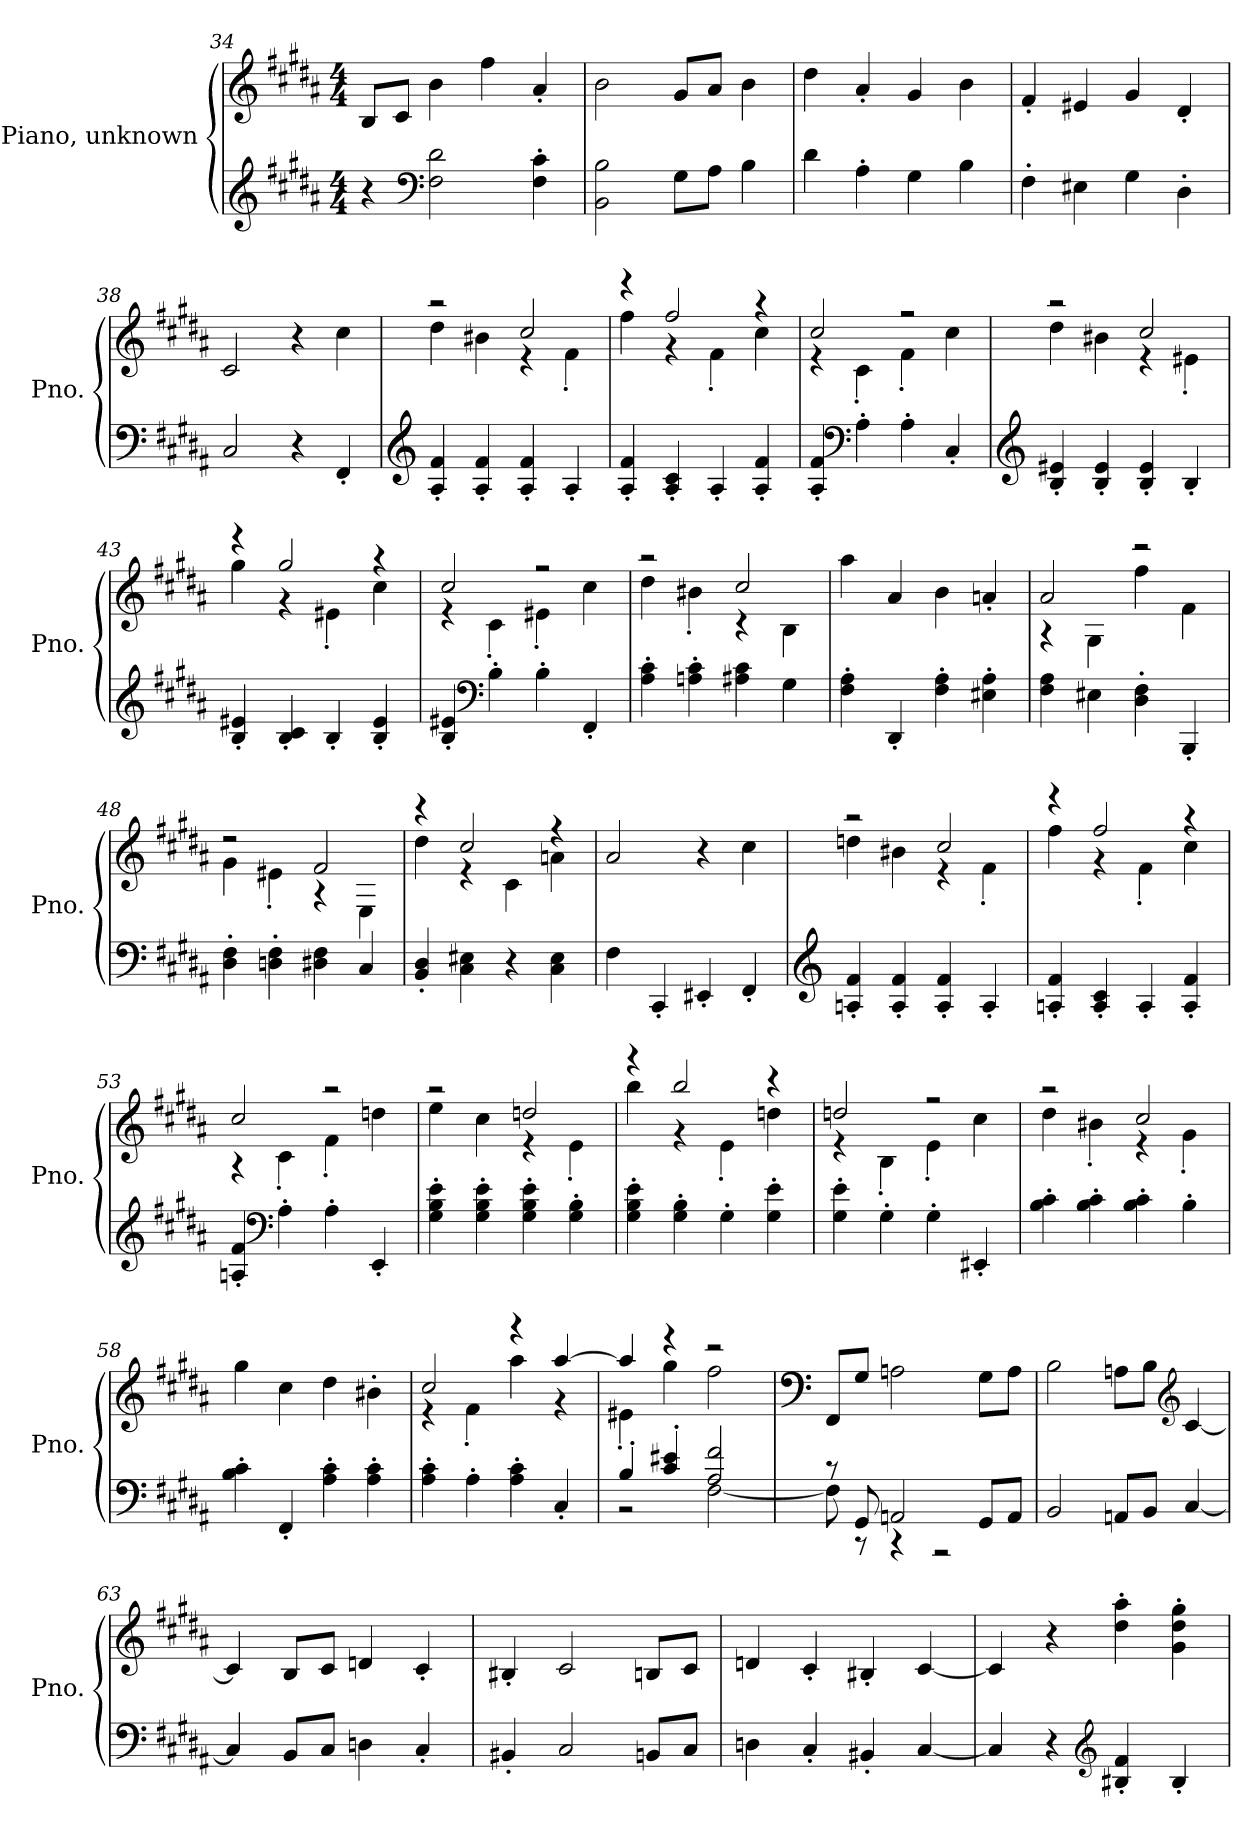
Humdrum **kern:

**kern	**kern
*part1	*part1
*staff2	*staff1
*I"Piano, unknown	*
*I'Pno.	*
*clefG2	*clefG2
*k[f#c#g#d#a#]	*k[f#c#g#d#a#]
*M4/4	*M4/4
=34	=34
4r	8B/L
.	8c#/J
*clefF4	*
2F#\ 2d#\	4b\
.	4ff#\
4F#\' 4c#\'	4a#'/
=35	=35
2BB\ 2B\	2b\
8G#\L	8g#/L
8A#\J	8a#/J
4B\	4b\
=36	=36
4d#\	4dd#\
4A#'\	4a#'/
4G#\	4g#/
4B\	4b\
=37	=37
4F#'\	4f#'/
4E#X\	4e#X/
4G#\	4g#/
4D#'\	4d#'/
=38	=38
2C#/	2c#/
4r	4r
4FF#'/	4cc#\
=39	=39
*clefG2	*
*	*^
4A#/' 4f#/'	2r	4dd#\
4A#/' 4f#/'	.	4b#X\
4A#/' 4f#/'	2cc#/	4r
4A#'/	.	4f#'\
!!LO:PB:g=z	!!
=40	=40	=40
4A#/' 4f#/'	4r	4ff#\
4A#/' 4c#/'	2ff#/	4r
4A#'/	.	4f#'\
4A#/' 4f#/'	4r	4cc#\
=41	=41	=41
4A#/' 4f#/'	2cc#/	4r
*clefF4	*	*
4A#'\	.	4c#'\
4A#'\	2r	4f#'\
4C#'/	.	4cc#\
=42	=42	=42
*clefG2	*	*
4B/' 4e#X/'	2r	4dd#\
4B/' 4e#/'	.	4b#X\
4B/' 4e#/'	2cc#/	4r
4B'/	.	4e#X'\
=43	=43	=43
4B/' 4e#X/'	4r	4gg#\
4B/' 4c#/'	2gg#/	4r
4B'/	.	4e#X'\
4B/' 4e#/'	4r	4cc#\
=44	=44	=44
4B/' 4e#X/'	2cc#/	4r
*clefF4	*	*
4B'\	.	4c#'\
4B'\	2r	4e#X'\
4FF#'/	.	4cc#\
!!LO:LB:g=z	!!
=45	=45	=45
4A#\' 4c#\'	2r	4dd#\
4An\' 4c#\'	.	4b#X'\
4A#X\ 4c#\	2cc#/	4r
4G#\	.	4B\
*	*v	*v
=46	=46
4F#\' 4A#\'	4aa#\
4DD#'/	4a#/
4F#\' 4A#\'	4b\
4E#X\' 4A#\'	4an'/
=47	=47
*	*^
4F#\ 4A#\	2a#/	4r
4E#X\	.	4G#\
4D#\' 4F#\'	2r	4ff#\
4BBB'/	.	4f#\
=48	=48	=48
4D#\' 4F#\'	2r	4g#\
4Dn\' 4F#\'	.	4e#X'\
4D#X\ 4F#\	2f#/	4r
4C#/	.	4E\
=49	=49	=49
4BB/' 4D#/'	4r	4dd#\
4C#\ 4E#X\	2cc#/	4r
4r	.	4c#\
4C#\ 4E#\	4r	4an\
*	*v	*v
=50	=50
4F#\	2a#/
4CC#'/	.
4EE#X'/	4r
4FF#'/	4cc#\
!!LO:LB:g=z
=51	=51
*clefG2	*
*	*^
4An/' 4f#/'	2r	4ddn\
4A/' 4f#/'	.	4b#X\
4A/' 4f#/'	2cc#/	4r
4A'/	.	4f#'\
=52	=52	=52
4An/' 4f#/'	4r	4ff#\
4A/' 4c#/'	2ff#/	4r
4A'/	.	4f#'\
4A/' 4f#/'	4r	4cc#\
=53	=53	=53
4An/' 4f#/'	2cc#/	4r
*clefF4	*	*
4A'\	.	4c#'\
4A'\	2r	4f#'\
4EE'/	.	4ddn\
=54	=54	=54
4G#\' 4B\' 4e\'	2r	4ee\
4G#\' 4B\' 4e\'	.	4cc#\
4G#\' 4B\' 4e\'	2ddn/	4r
4G#\' 4B\'	.	4e'\
=55	=55	=55
4G#\' 4B\' 4e\'	4r	4bb\
4G#\' 4B\'	2bb/	4r
4G#'\	.	4e'\
4G#\' 4e\'	4r	4ddn\
=56	=56	=56
4G#\' 4e\'	2ddn/	4r
4G#'\	.	4B'\
4G#'\	2r	4e'\
4EE#X'/	.	4cc#\
!!LO:LB:g=z	!!
=57	=57	=57
4B\' 4c#\'	2r	4dd#\
4B\' 4c#\'	.	4b#X'\
4B\' 4c#\'	2cc#/	4r
4B'\	.	4g#'\
*	*v	*v
=58	=58
4B\' 4c#\'	4gg#\
4FF#'/	4cc#\
4A#\' 4c#\'	4dd#\
4A#\' 4c#\'	4b#X'\
=59	=59
*	*^
4A#\' 4c#\'	2cc#/	4r
4A#'\	.	4f#'\
4A#\' 4c#\'	4r	4aa#\
4C#'/	[4aa#/	4r
=60	=60	=60
*^	*	*
4B'/	2r	4aa#/]	4e#X'\
4c#/' 4e#X/'	.	4r	4gg#\
2A#/ 2f#/	[2F#\	2r	2ff#\
*	*	*v	*v
=61	=61	=61
*	*	*clefF4
8r	8F#\]	8FF#/L
8GG#/	8r	8G#/J
2AAn/	4r	2An\
.	2r	.
8GG#/L	.	8G#\L
8AA/J	.	8A\J
*v	*v	*
=62	=62
2BB/	2B\
8AAn/L	8An\L
8BB/J	8B\J
*	*clefG2
[4C#/	[4c#/
!!LO:LB:g=z
=63	=63
4C#/]	4c#/]
8BB/L	8B/L
8C#/J	8c#/J
4Dn\	4dn/
4C#'/	4c#'/
=64	=64
4BB#X'/	4B#X'/
2C#/	2c#/
8BBn/L	8Bn/L
8C#/J	8c#/J
=65	=65
4Dn\	4dn/
4C#'/	4c#'/
4BB#X'/	4B#X'/
[4C#/	[4c#/
=66	=66
4C#/]	4c#/]
4r	4r
*clefG2	*
4B#X/' 4f#/'	4dd#\' 4aa#\'
4B#'/	4g#\' 4dd#\' 4gg#\'
=	=
*-	*-
